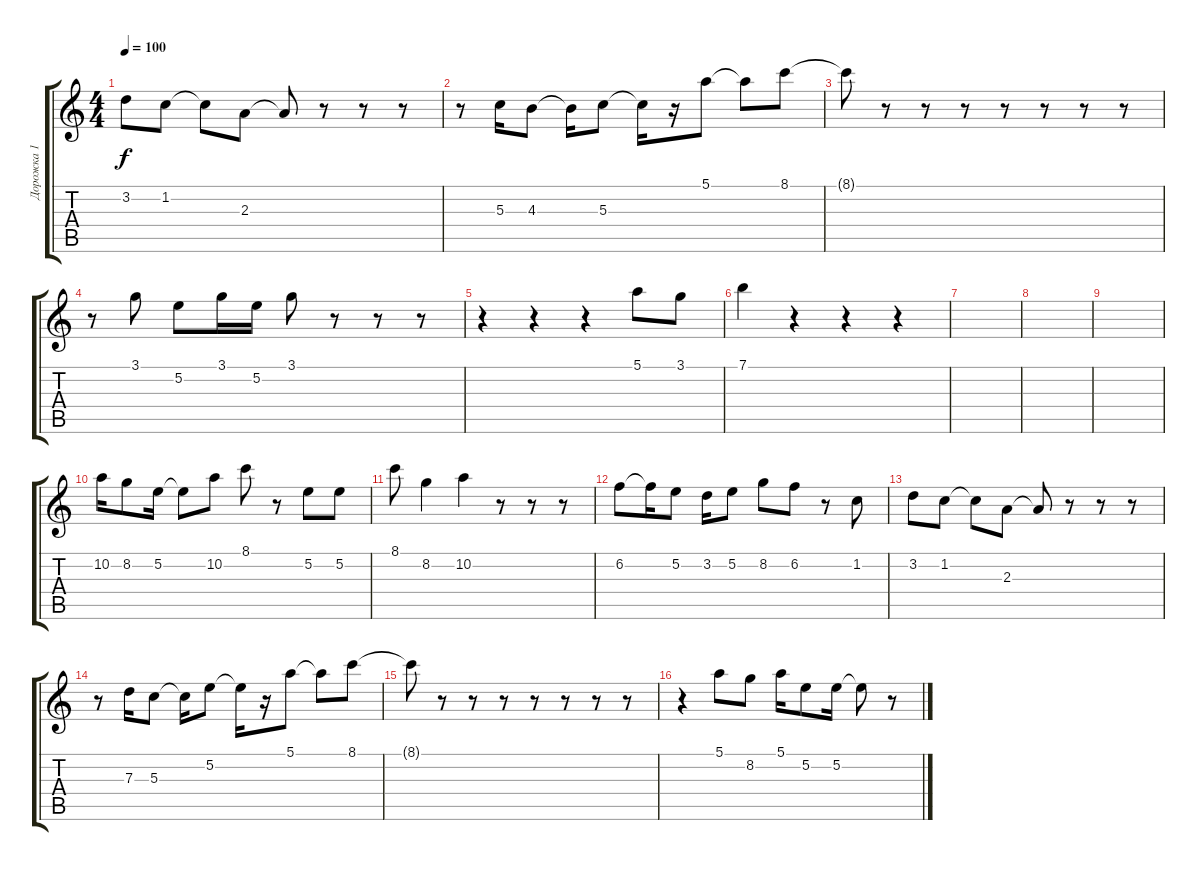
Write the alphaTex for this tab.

\track ("Дорожка 1" "Дорожка 1") {instrument acousticguitarsteel}
\staff {score tabs}
\tuning (E4 B3 G3 D3 A2 E2) {hide}
\ts (4 4)
\tempo 100
\clef g2
\ks c
3.2.8{dy f} 1.2.8 1.2{t}.8 2.3.8 2.3{t}.8 r.8 r.8 r.8 |
r.8 5.3.16 4.3.8 4.3{t}.16 5.3.8 5.3{t}.16 r.16 5.1.8 5.1{t}.8 8.1.8 |
8.1{t}.8 r.8 r.8 r.8 r.8 r.8 r.8 r.8 |
r.8 3.1.8 5.2.8 3.1.16 5.2.16 3.1.8 r.8 r.8 r.8 |
r.4 r.4 r.4 5.1.8 3.1.8 |
7.1.4 r.4 r.4 r.4 |
|
|
|
10.2.16 8.2.8 5.2.16 5.2{t}.8 10.2.8 8.1.8 r.8 5.2.8 5.2.8 |
8.1.8 8.2.4 10.2.4 r.8 r.8 r.8 |
6.2.8 6.2{t}.16 5.2.8 3.2.16 5.2.8 8.2.8 6.2.8 r.8 1.2.8 |
3.2.8 1.2.8 1.2{t}.8 2.3.8 2.3{t}.8 r.8 r.8 r.8 |
r.8 7.3.16 5.3.8 5.3{t}.16 5.2.8 5.2{t}.16 r.16 5.1.8 5.1{t}.8 8.1.8 |
8.1{t}.8 r.8 r.8 r.8 r.8 r.8 r.8 r.8 |
r.4 5.1.8 8.2.8 5.1.16 5.2.8 5.2.16 5.2{t}.8 r.8
